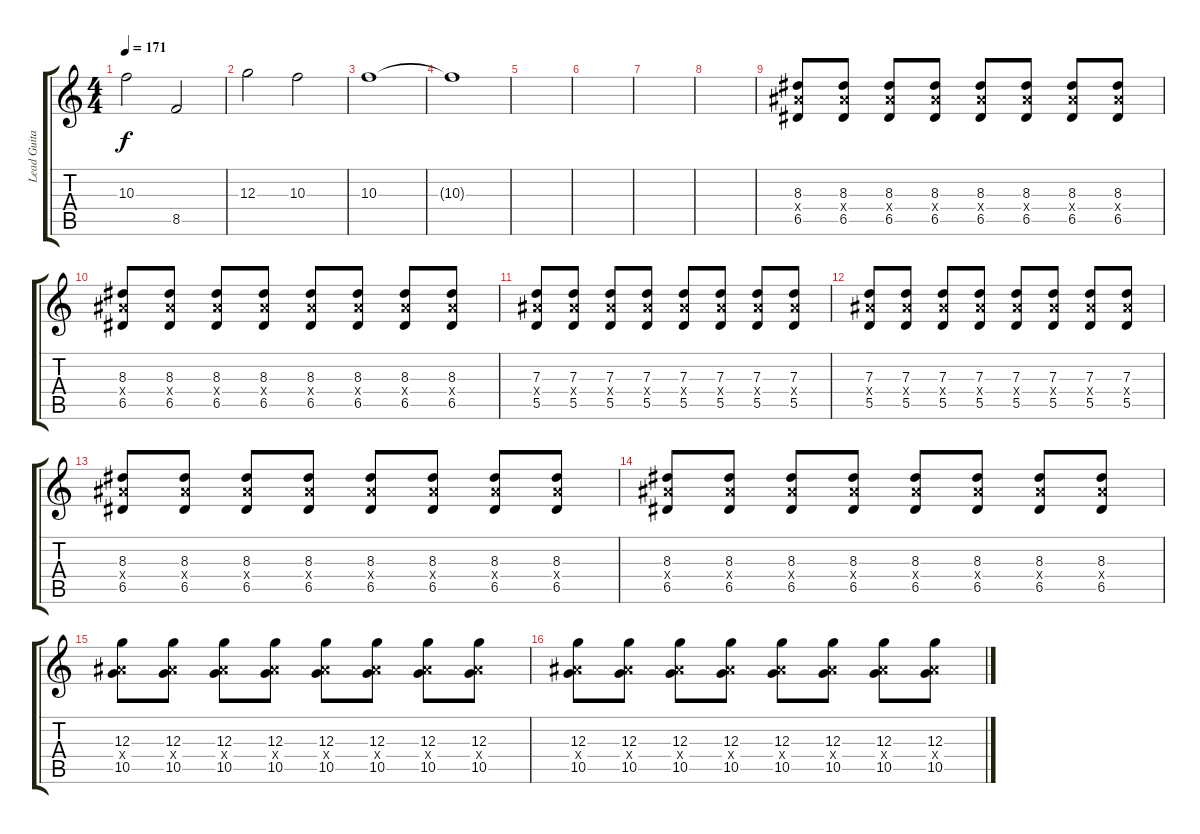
\track ("Lead Guitar " "Lead Guita") {instrument distortionguitar}
\staff {score tabs}
\tuning (E4 B3 G3 D3 A2 D2) {hide}
\ts (4 4)
\tempo 171
\clef g2
\ks c
10.3.2{dy f} 8.5.2 |
12.3.2 10.3.2 |
10.3.1 |
10.3{t}.1 |
|
|
|
|
(8.3 8.4{x} 6.5).8 (8.3 8.4{x} 6.5).8 (8.3 8.4{x} 6.5).8 (8.3 8.4{x} 6.5).8 (8.3 8.4{x} 6.5).8 (8.3 8.4{x} 6.5).8 (8.3 8.4{x} 6.5).8 (8.3 8.4{x} 6.5).8 |
(8.3 8.4{x} 6.5).8 (8.3 8.4{x} 6.5).8 (8.3 8.4{x} 6.5).8 (8.3 8.4{x} 6.5).8 (8.3 8.4{x} 6.5).8 (8.3 8.4{x} 6.5).8 (8.3 8.4{x} 6.5).8 (8.3 8.4{x} 6.5).8 |
(7.3 8.4{x} 5.5).8 (7.3 8.4{x} 5.5).8 (7.3 8.4{x} 5.5).8 (7.3 8.4{x} 5.5).8 (7.3 8.4{x} 5.5).8 (7.3 8.4{x} 5.5).8 (7.3 8.4{x} 5.5).8 (7.3 8.4{x} 5.5).8 |
(7.3 8.4{x} 5.5).8 (7.3 8.4{x} 5.5).8 (7.3 8.4{x} 5.5).8 (7.3 8.4{x} 5.5).8 (7.3 8.4{x} 5.5).8 (7.3 8.4{x} 5.5).8 (7.3 8.4{x} 5.5).8 (7.3 8.4{x} 5.5).8 |
(8.3 8.4{x} 6.5).8 (8.3 8.4{x} 6.5).8 (8.3 8.4{x} 6.5).8 (8.3 8.4{x} 6.5).8 (8.3 8.4{x} 6.5).8 (8.3 8.4{x} 6.5).8 (8.3 8.4{x} 6.5).8 (8.3 8.4{x} 6.5).8 |
(8.3 8.4{x} 6.5).8 (8.3 8.4{x} 6.5).8 (8.3 8.4{x} 6.5).8 (8.3 8.4{x} 6.5).8 (8.3 8.4{x} 6.5).8 (8.3 8.4{x} 6.5).8 (8.3 8.4{x} 6.5).8 (8.3 8.4{x} 6.5).8 |
(12.3 8.4{x} 10.5).8 (12.3 8.4{x} 10.5).8 (12.3 8.4{x} 10.5).8 (12.3 8.4{x} 10.5).8 (12.3 8.4{x} 10.5).8 (12.3 8.4{x} 10.5).8 (12.3 8.4{x} 10.5).8 (12.3 8.4{x} 10.5).8 |
(12.3 8.4{x} 10.5).8 (12.3 8.4{x} 10.5).8 (12.3 8.4{x} 10.5).8 (12.3 8.4{x} 10.5).8 (12.3 8.4{x} 10.5).8 (12.3 8.4{x} 10.5).8 (12.3 8.4{x} 10.5).8 (12.3 8.4{x} 10.5).8
